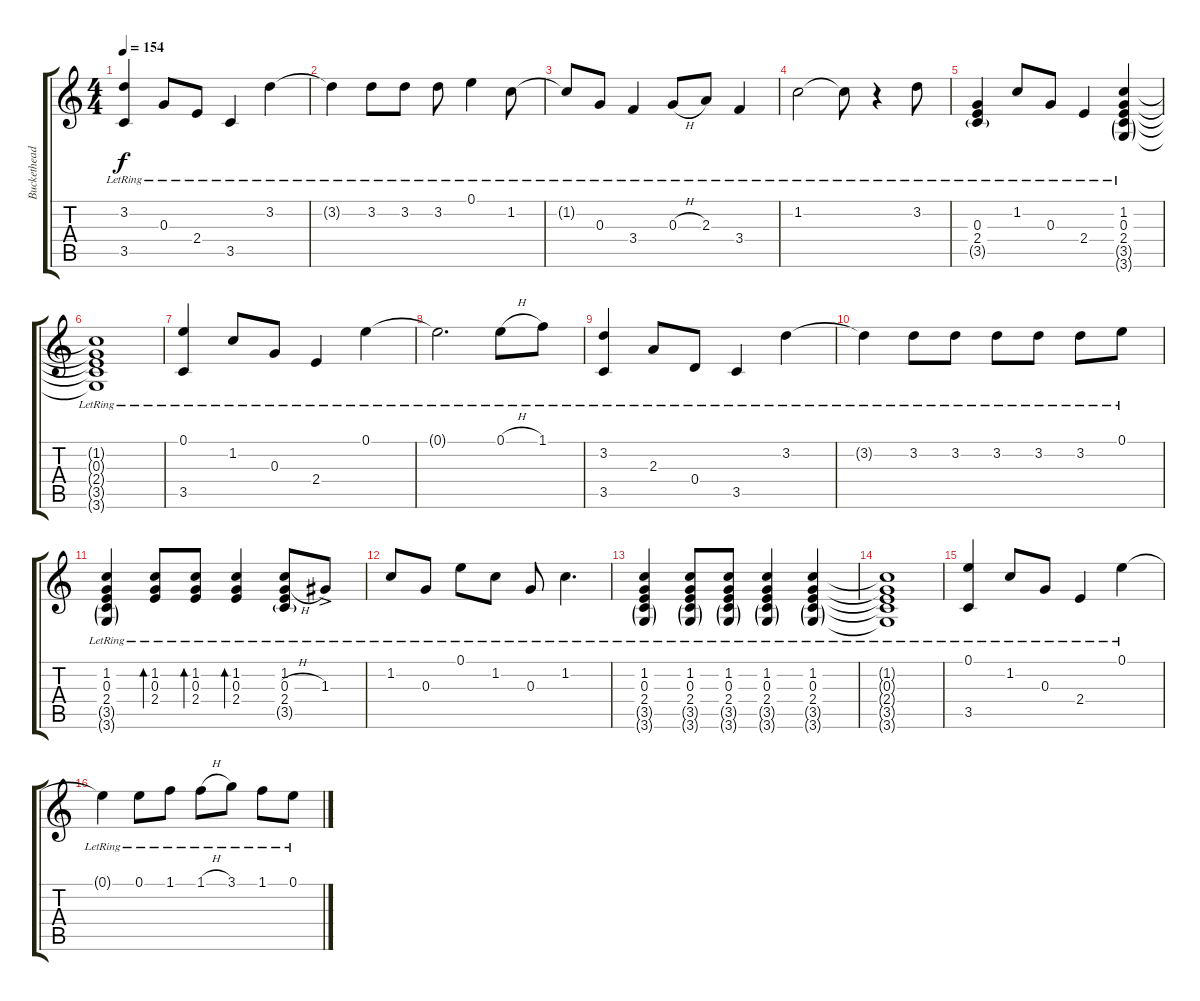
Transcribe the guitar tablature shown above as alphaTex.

\track ("Buckethead" "Buckethead") {instrument acousticguitarnylon}
\staff {score tabs}
\tuning (E4 B3 G3 D3 A2 E2) {hide}
\ts (4 4)
\tempo 154
\clef g2
\ks c
(3.2{lr} 3.5{lr}).4{dy f} 0.3{lr}.8 2.4{lr}.8 3.5{lr}.4 3.2{lr}.4 |
3.2{lr t}.4 3.2{lr}.8 3.2{lr}.8 3.2{lr}.8 0.1{lr}.4 1.2{lr}.8 |
1.2{lr t}.8 0.3{lr}.8 3.4{lr}.4 0.3{h lr}.8 2.3{lr}.8 3.4{lr}.4 |
1.2{lr}.2 1.2{lr t}.8 r.4 3.2{lr}.8 |
(0.3{lr} 2.4{lr} 3.5{g lr}).4 1.2{lr}.8 0.3{lr}.8 2.4{lr}.4 (1.2{lr} 0.3{lr} 2.4{lr} 3.5{g lr} 3.6{g lr}).4 |
(1.2{lr t} 0.3{lr t} 2.4{lr t} 3.5{lr t} 3.6{lr t}).1 |
(0.1{lr} 3.5{lr}).4 1.2{lr}.8 0.3{lr}.8 2.4{lr}.4 0.1{lr}.4 |
0.1{lr t}.2{d} 0.1{h lr}.8 1.1{lr}.8 |
(3.2{lr} 3.5{lr}).4 2.3{lr}.8 0.4{lr}.8 3.5{lr}.4 3.2{lr}.4 |
3.2{lr t}.4 3.2{lr}.8 3.2{lr}.8 3.2{lr}.8 3.2{lr}.8 3.2{lr}.8 0.1{lr}.8 |
(1.2{lr} 0.3{lr} 2.4{lr} 3.5{g lr} 3.6{g lr}).4 (1.2{lr} 0.3{lr} 2.4{lr}).8{bd 240} (1.2{lr} 0.3{lr} 2.4{lr}).8{bd 240} (1.2{lr} 0.3{lr} 2.4{lr}).4{bd 240} (1.2{lr} 0.3{h lr} 2.4{lr} 3.5{g lr}).8 1.3{ac lr}.8 |
1.2{lr}.8 0.3{lr}.8 0.1{lr}.8 1.2{lr}.8 0.3{lr}.8 1.2{lr}.4{d} |
(1.2{lr} 0.3{lr} 2.4{lr} 3.5{g lr} 3.6{g lr}).4 (1.2{lr} 0.3{lr} 2.4{lr} 3.5{g lr} 3.6{g lr}).8 (1.2{lr} 0.3{lr} 2.4{lr} 3.5{g lr} 3.6{g lr}).8 (1.2{lr} 0.3{lr} 2.4{lr} 3.5{g lr} 3.6{g lr}).4 (1.2{lr} 0.3{lr} 2.4{lr} 3.5{g lr} 3.6{g lr}).4 |
(1.2{lr t} 0.3{lr t} 2.4{lr t} 3.5{lr t} 3.6{lr t}).1 |
(0.1{lr} 3.5{lr}).4 1.2{lr}.8 0.3{lr}.8 2.4{lr}.4 0.1{lr}.4 |
0.1{lr t}.4 0.1{lr}.8 1.1{lr}.8 1.1{h lr}.8 3.1{lr}.8 1.1{lr}.8 0.1{lr}.8
